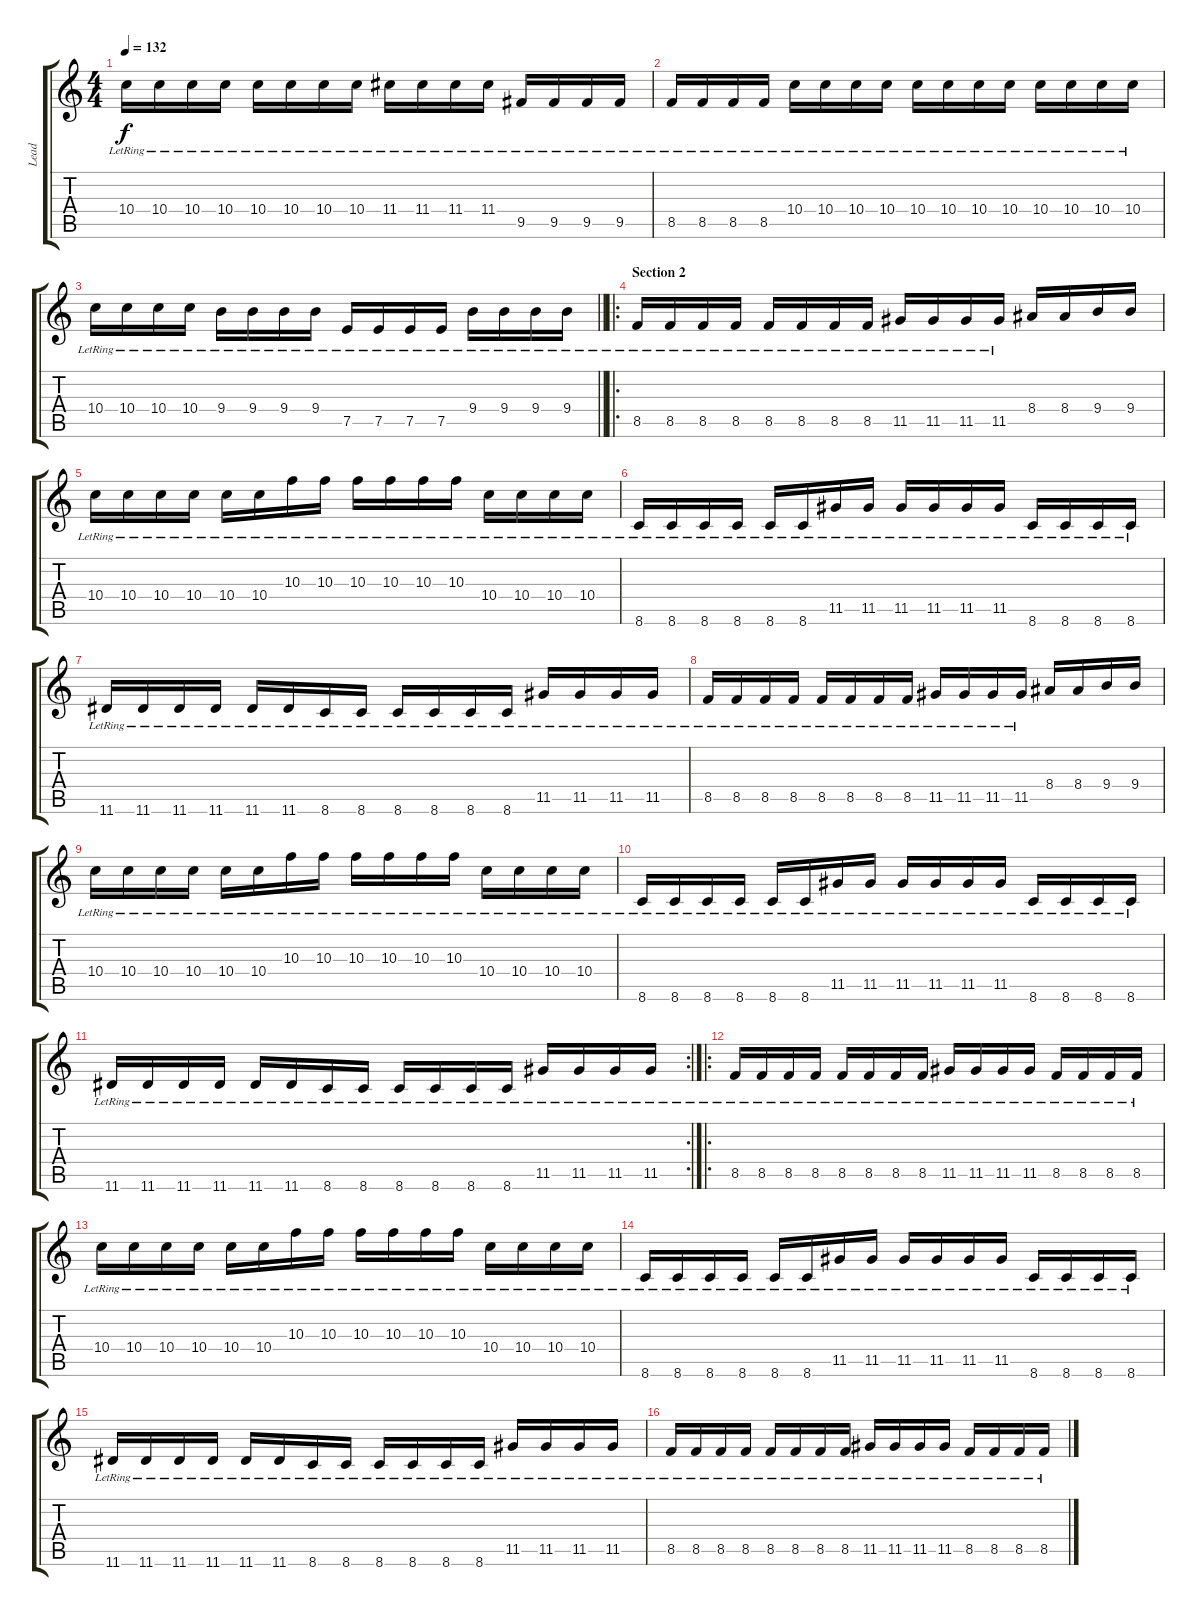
\track ("Lead " "Lead ") {instrument distortionguitar}
\staff {score tabs}
\tuning (E4 B3 G3 D3 A2 E2) {hide}
\ts (4 4)
\tempo 132
\clef g2
\ks c
10.4{lr}.16{dy f} 10.4{lr}.16 10.4{lr}.16 10.4{lr}.16 10.4{lr}.16 10.4{lr}.16 10.4{lr}.16 10.4{lr}.16 11.4{lr}.16 11.4{lr}.16 11.4{lr}.16 11.4{lr}.16 9.5{lr}.16 9.5{lr}.16 9.5{lr}.16 9.5{lr}.16 |
8.5{lr}.16 8.5{lr}.16 8.5{lr}.16 8.5{lr}.16 10.4{lr}.16 10.4{lr}.16 10.4{lr}.16 10.4{lr}.16 10.4{lr}.16 10.4{lr}.16 10.4{lr}.16 10.4{lr}.16 10.4{lr}.16 10.4{lr}.16 10.4{lr}.16 10.4{lr}.16 |
\barLineRight lightlight
10.4{lr}.16 10.4{lr}.16 10.4{lr}.16 10.4{lr}.16 9.4{lr}.16 9.4{lr}.16 9.4{lr}.16 9.4{lr}.16 7.5{lr}.16 7.5{lr}.16 7.5{lr}.16 7.5{lr}.16 9.4{lr}.16 9.4{lr}.16 9.4{lr}.16 9.4{lr}.16 |
\ro
\section ("" "Section 2")
8.5{lr}.16 8.5{lr}.16 8.5{lr}.16 8.5{lr}.16 8.5{lr}.16 8.5{lr}.16 8.5{lr}.16 8.5{lr}.16 11.5{lr}.16 11.5{lr}.16 11.5{lr}.16 11.5{lr}.16 8.4.16 8.4.16 9.4.16 9.4.16 |
10.4{lr}.16 10.4{lr}.16 10.4{lr}.16 10.4{lr}.16 10.4{lr}.16 10.4{lr}.16 10.3{lr}.16 10.3{lr}.16 10.3{lr}.16 10.3{lr}.16 10.3{lr}.16 10.3{lr}.16 10.4{lr}.16 10.4{lr}.16 10.4{lr}.16 10.4{lr}.16 |
8.6{lr}.16 8.6{lr}.16 8.6{lr}.16 8.6{lr}.16 8.6{lr}.16 8.6{lr}.16 11.5{lr}.16 11.5{lr}.16 11.5{lr}.16 11.5{lr}.16 11.5{lr}.16 11.5{lr}.16 8.6{lr}.16 8.6{lr}.16 8.6{lr}.16 8.6{lr}.16 |
11.6{lr}.16 11.6{lr}.16 11.6{lr}.16 11.6{lr}.16 11.6{lr}.16 11.6{lr}.16 8.6{lr}.16 8.6{lr}.16 8.6{lr}.16 8.6{lr}.16 8.6{lr}.16 8.6{lr}.16 11.5{lr}.16 11.5{lr}.16 11.5{lr}.16 11.5{lr}.16 |
8.5{lr}.16 8.5{lr}.16 8.5{lr}.16 8.5{lr}.16 8.5{lr}.16 8.5{lr}.16 8.5{lr}.16 8.5{lr}.16 11.5{lr}.16 11.5{lr}.16 11.5{lr}.16 11.5{lr}.16 8.4.16 8.4.16 9.4.16 9.4.16 |
10.4{lr}.16 10.4{lr}.16 10.4{lr}.16 10.4{lr}.16 10.4{lr}.16 10.4{lr}.16 10.3{lr}.16 10.3{lr}.16 10.3{lr}.16 10.3{lr}.16 10.3{lr}.16 10.3{lr}.16 10.4{lr}.16 10.4{lr}.16 10.4{lr}.16 10.4{lr}.16 |
8.6{lr}.16 8.6{lr}.16 8.6{lr}.16 8.6{lr}.16 8.6{lr}.16 8.6{lr}.16 11.5{lr}.16 11.5{lr}.16 11.5{lr}.16 11.5{lr}.16 11.5{lr}.16 11.5{lr}.16 8.6{lr}.16 8.6{lr}.16 8.6{lr}.16 8.6{lr}.16 |
\rc 2
11.6{lr}.16 11.6{lr}.16 11.6{lr}.16 11.6{lr}.16 11.6{lr}.16 11.6{lr}.16 8.6{lr}.16 8.6{lr}.16 8.6{lr}.16 8.6{lr}.16 8.6{lr}.16 8.6{lr}.16 11.5{lr}.16 11.5{lr}.16 11.5{lr}.16 11.5{lr}.16 |
\ro
8.5{lr}.16 8.5{lr}.16 8.5{lr}.16 8.5{lr}.16 8.5{lr}.16 8.5{lr}.16 8.5{lr}.16 8.5{lr}.16 11.5{lr}.16 11.5{lr}.16 11.5{lr}.16 11.5{lr}.16 8.5{lr}.16 8.5{lr}.16 8.5{lr}.16 8.5{lr}.16 |
10.4{lr}.16 10.4{lr}.16 10.4{lr}.16 10.4{lr}.16 10.4{lr}.16 10.4{lr}.16 10.3{lr}.16 10.3{lr}.16 10.3{lr}.16 10.3{lr}.16 10.3{lr}.16 10.3{lr}.16 10.4{lr}.16 10.4{lr}.16 10.4{lr}.16 10.4{lr}.16 |
8.6{lr}.16 8.6{lr}.16 8.6{lr}.16 8.6{lr}.16 8.6{lr}.16 8.6{lr}.16 11.5{lr}.16 11.5{lr}.16 11.5{lr}.16 11.5{lr}.16 11.5{lr}.16 11.5{lr}.16 8.6{lr}.16 8.6{lr}.16 8.6{lr}.16 8.6{lr}.16 |
11.6{lr}.16 11.6{lr}.16 11.6{lr}.16 11.6{lr}.16 11.6{lr}.16 11.6{lr}.16 8.6{lr}.16 8.6{lr}.16 8.6{lr}.16 8.6{lr}.16 8.6{lr}.16 8.6{lr}.16 11.5{lr}.16 11.5{lr}.16 11.5{lr}.16 11.5{lr}.16 |
8.5{lr}.16 8.5{lr}.16 8.5{lr}.16 8.5{lr}.16 8.5{lr}.16 8.5{lr}.16 8.5{lr}.16 8.5{lr}.16 11.5{lr}.16 11.5{lr}.16 11.5{lr}.16 11.5{lr}.16 8.5{lr}.16 8.5{lr}.16 8.5{lr}.16 8.5{lr}.16
